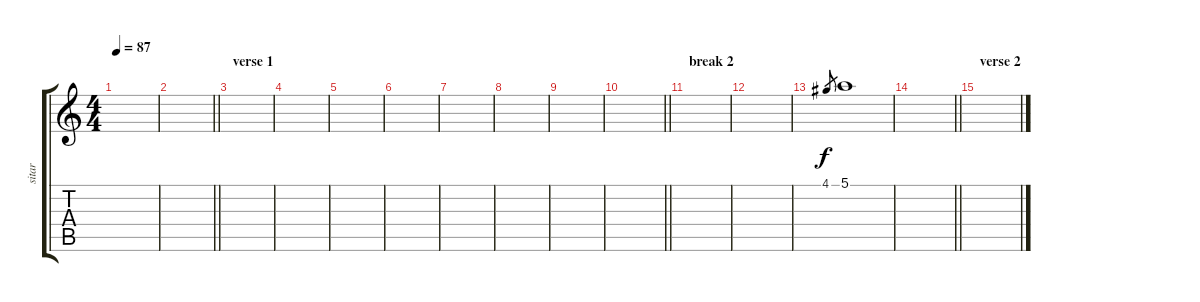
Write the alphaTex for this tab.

\track ("sitar" "sitar") {instrument electricguitarjazz}
\staff {score tabs}
\tuning (E4 B3 G3 D3 A2 E2) {hide}
\ts (4 4)
\tempo 87
\clef g2
\ks c
|
\barLineRight lightlight
|
\section ("" "verse 1")
|
|
|
|
|
|
|
\barLineRight lightlight
|
\section ("" "break 2")
|
|
4.1.8{gr} 5.1.1 |
\barLineRight lightlight
|
\section ("" "verse 2")
